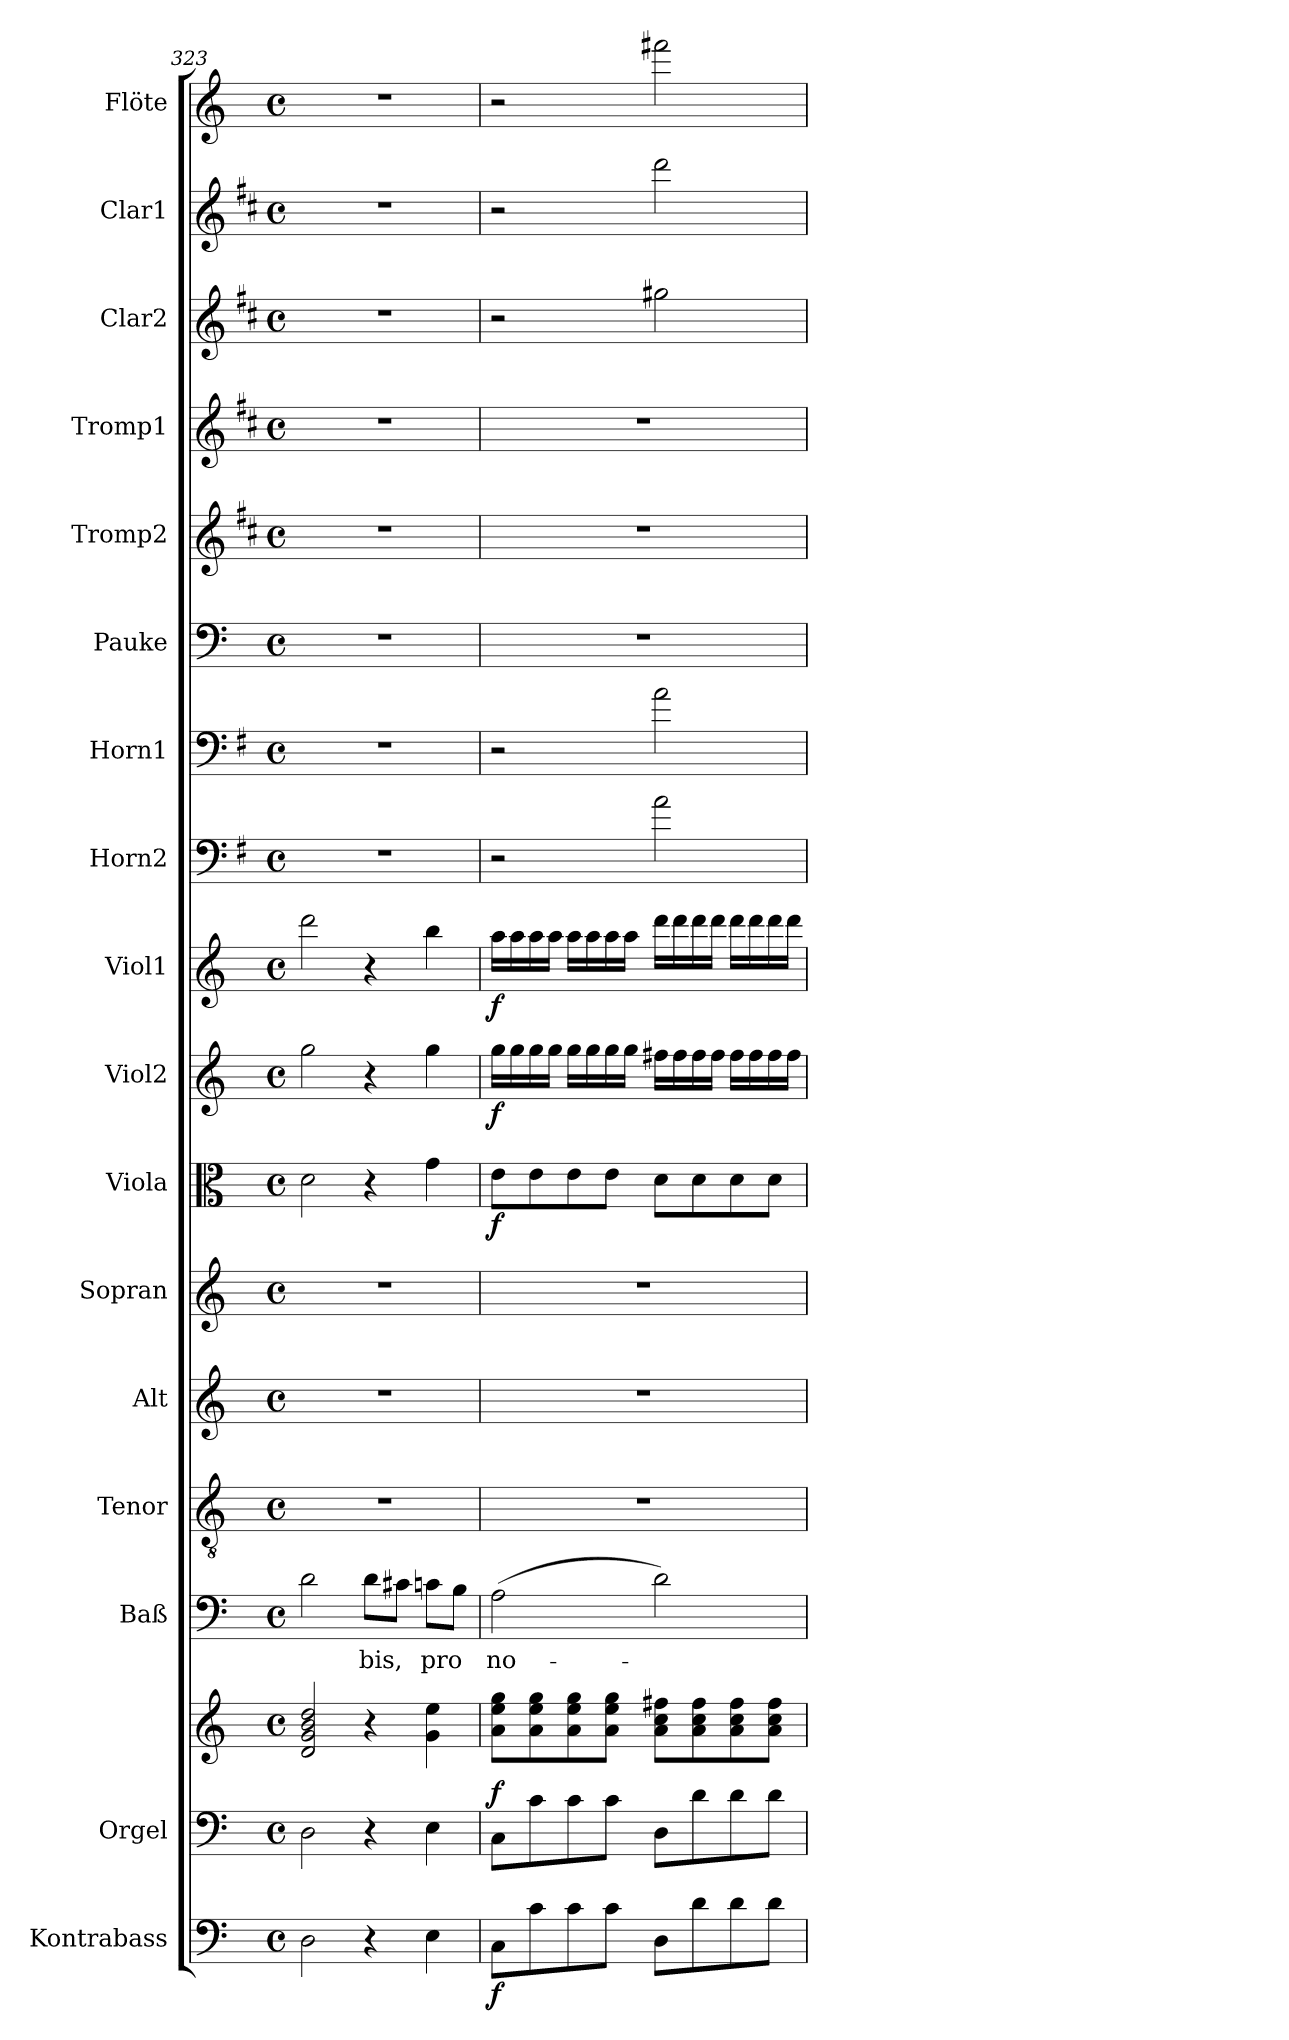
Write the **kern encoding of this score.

**kern	**dynam	**kern	**kern	**dynam	**kern	**text	**kern	**kern	**kern	**kern	**dynam	**kern	**dynam	**kern	**dynam	**kern	**kern	**kern	**kern	**kern	**kern	**kern	**kern
*part17	*part17	*part16	*part16	*part16	*part15	*part15	*part14	*part13	*part12	*part11	*part11	*part10	*part10	*part9	*part9	*part8	*part7	*part6	*part5	*part4	*part3	*part2	*part1
*staff18	*staff18	*staff17	*staff16	*staff16/17	*staff15	*staff15	*staff14	*staff13	*staff12	*staff11	*staff11	*staff10	*staff10	*staff9	*staff9	*staff8	*staff7	*staff6	*staff5	*staff4	*staff3	*staff2	*staff1
*I"Kontrabass	*	*I"Orgel	*	*	*I"Baß	*	*I"Tenor	*I"Alt	*I"Sopran	*I"Viola	*	*I"Viol2	*	*I"Viol1	*	*I"Horn2	*I"Horn1	*I"Pauke	*I"Tromp2	*I"Tromp1	*I"Clar2	*I"Clar1	*I"Flöte
*I'Kb	*	*	*	*	*I'B	*	*I'T	*I'A	*I'S	*I'Vla	*	*I'Vl2	*	*I'Vl1	*	*I'Hr2	*I'Hr1	*I'Pk	*I'Tr2	*I'Tr1	*I'Cl2	*I'Cl1	*I'Fl
*clefF4	*	*clefF4	*clefG2	*	*clefF4	*	*clefGv2	*clefG2	*clefG2	*clefC3	*	*clefG2	*	*clefG2	*	*clefF4	*clefF4	*clefF4	*clefG2	*clefG2	*clefG2	*clefG2	*clefG2
*ITrd7c12	*	*	*	*	*	*	*	*	*	*	*	*	*	*	*	*ITrd4c7	*ITrd4c7	*	*ITrd1c2	*ITrd1c2	*ITrd1c2	*ITrd1c2	*
*k[]	*	*k[]	*k[]	*	*k[]	*	*k[]	*k[]	*k[]	*k[]	*	*k[]	*	*k[]	*	*k[]	*k[]	*k[]	*k[]	*k[]	*k[]	*k[]	*k[]
*C:	*	*C:	*C:	*	*C:	*	*C:	*C:	*C:	*C:	*	*C:	*	*C:	*	*C:	*C:	*C:	*C:	*C:	*C:	*C:	*C:
*M4/4	*	*M4/4	*M4/4	*	*M4/4	*	*M4/4	*M4/4	*M4/4	*M4/4	*	*M4/4	*	*M4/4	*	*M4/4	*M4/4	*M4/4	*M4/4	*M4/4	*M4/4	*M4/4	*M4/4
*met(c)	*	*met(c)	*met(c)	*	*met(c)	*	*met(c)	*met(c)	*met(c)	*met(c)	*	*met(c)	*	*met(c)	*	*met(c)	*met(c)	*met(c)	*met(c)	*met(c)	*met(c)	*met(c)	*met(c)
=323	=323	=323	=323	=323	=323	=323	=323	=323	=323	=323	=323	=323	=323	=323	=323	=323	=323	=323	=323	=323	=323	=323	=323
2DD\	.	2D\	2d/ 2g/ 2b/ 2dd/	.	2d\	.	1r	1r	1r	2d\	.	2gg\	.	2ddd\	.	1r	1r	1r	1r	1r	1r	1r	1r
!	!	!	!	!	!	!LO:LY:b	!	!	!	!	!	!	!	!	!	!	!	!	!	!	!	!	!
4r	.	4r	4r	.	8d\L	bis,	.	.	.	4r	.	4r	.	4r	.	.	.	.	.	.	.	.	.
.	.	.	.	.	8c#X\J	.	.	.	.	.	.	.	.	.	.	.	.	.	.	.	.	.	.
!	!	!	!	!	!	!LO:LY:b	!	!	!	!	!	!	!	!	!	!	!	!	!	!	!	!	!
4EE\	.	4E\	4g\ 4ee\	.	8cn\L	pro	.	.	.	4g\	.	4gg\	.	4bb\	.	.	.	.	.	.	.	.	.
.	.	.	.	.	8B\J	.	.	.	.	.	.	.	.	.	.	.	.	.	.	.	.	.	.
=324	=324	=324	=324	=324	=324	=324	=324	=324	=324	=324	=324	=324	=324	=324	=324	=324	=324	=324	=324	=324	=324	=324	=324
!	!LO:DY:b	!	!	!LO:DY:a=2	!	!LO:LY:b	!	!	!	!	!LO:DY:b	!	!LO:DY:b	!	!LO:DY:b	!	!	!	!	!	!	!	!
8CC\L	f	8C\L	8a\ 8ee\ 8gg\L	f	(>2A\	no-	1r	1r	1r	8e\L	f	16gg\LL	f	16aa\LL	f	2r	2r	1r	1r	1r	2r	2r	2r
.	.	.	.	.	.	.	.	.	.	.	.	16gg\	.	16aa\	.	.	.	.	.	.	.	.	.
8C\	.	8c\	8a\ 8ee\ 8gg\	.	.	.	.	.	.	8e\	.	16gg\	.	16aa\	.	.	.	.	.	.	.	.	.
.	.	.	.	.	.	.	.	.	.	.	.	16gg\JJ	.	16aa\JJ	.	.	.	.	.	.	.	.	.
8C\	.	8c\	8a\ 8ee\ 8gg\	.	.	.	.	.	.	8e\	.	16gg\LL	.	16aa\LL	.	.	.	.	.	.	.	.	.
.	.	.	.	.	.	.	.	.	.	.	.	16gg\	.	16aa\	.	.	.	.	.	.	.	.	.
8C\J	.	8c\J	8a\ 8ee\ 8gg\J	.	.	.	.	.	.	8e\J	.	16gg\	.	16aa\	.	.	.	.	.	.	.	.	.
.	.	.	.	.	.	.	.	.	.	.	.	16gg\JJ	.	16aa\JJ	.	.	.	.	.	.	.	.	.
8DD\L	.	8D\L	8a\ 8cc\ 8ff#X\L	.	2d\)	.	.	.	.	8d\L	.	16ff#X\LL	.	16ddd\LL	.	2d\	2d\	.	.	.	2ff#X\	2ccc\	2fff#X\
.	.	.	.	.	.	.	.	.	.	.	.	16ff#\	.	16ddd\	.	.	.	.	.	.	.	.	.
8D\	.	8d\	8a\ 8cc\ 8ff#\	.	.	.	.	.	.	8d\	.	16ff#\	.	16ddd\	.	.	.	.	.	.	.	.	.
.	.	.	.	.	.	.	.	.	.	.	.	16ff#\JJ	.	16ddd\JJ	.	.	.	.	.	.	.	.	.
8D\	.	8d\	8a\ 8cc\ 8ff#\	.	.	.	.	.	.	8d\	.	16ff#\LL	.	16ddd\LL	.	.	.	.	.	.	.	.	.
.	.	.	.	.	.	.	.	.	.	.	.	16ff#\	.	16ddd\	.	.	.	.	.	.	.	.	.
8D\J	.	8d\J	8a\ 8cc\ 8ff#\J	.	.	.	.	.	.	8d\J	.	16ff#\	.	16ddd\	.	.	.	.	.	.	.	.	.
.	.	.	.	.	.	.	.	.	.	.	.	16ff#\JJ	.	16ddd\JJ	.	.	.	.	.	.	.	.	.
=	=	=	=	=	=	=	=	=	=	=	=	=	=	=	=	=	=	=	=	=	=	=	=
*-	*-	*-	*-	*-	*-	*-	*-	*-	*-	*-	*-	*-	*-	*-	*-	*-	*-	*-	*-	*-	*-	*-	*-
